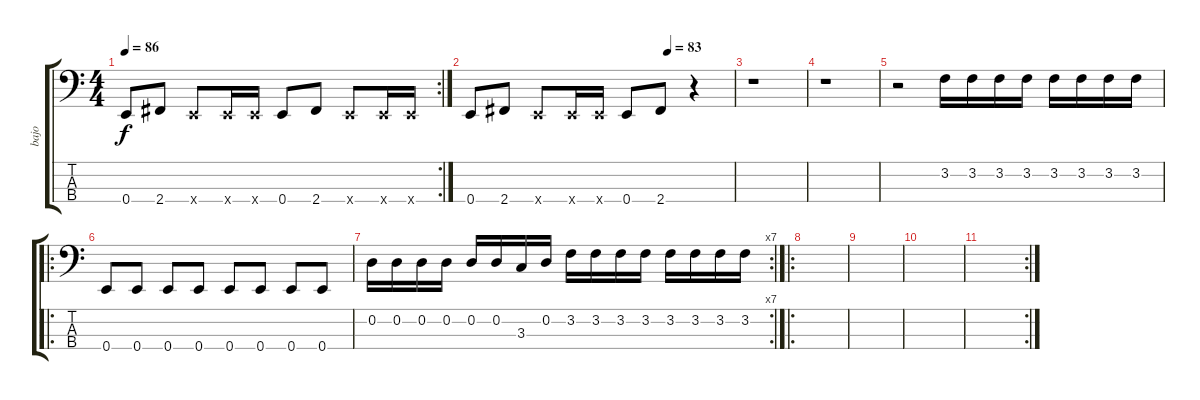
\track ("bajo" "bajo") {instrument electricbassfinger}
\staff {score tabs}
\tuning (G2 D2 A1 E1) {hide}
\rc 2
\ts (4 4)
\tempo 86
\clef f4
\ks c
0.4.8{dy f} 2.4.8 0.4{x}.8 0.4{x}.16 0.4{x}.16 0.4.8 2.4.8 0.4{x}.8 0.4{x}.16 0.4{x}.16 |
\tempo (83 0.75)
0.4.8 2.4.8 0.4{x}.8 0.4{x}.16 0.4{x}.16 0.4.8 2.4.8 r.4 |
r.1 |
r.1 |
r.2 3.2.16 3.2.16 3.2.16 3.2.16 3.2.16 3.2.16 3.2.16 3.2.16 |
\ro
0.4.8 0.4.8 0.4.8 0.4.8 0.4.8 0.4.8 0.4.8 0.4.8 |
\rc 7
0.2.16 0.2.16 0.2.16 0.2.16 0.2.16 0.2.16 3.3.16 0.2.16 3.2.16 3.2.16 3.2.16 3.2.16 3.2.16 3.2.16 3.2.16 3.2.16 |
\ro
|
|
|
\rc 2
